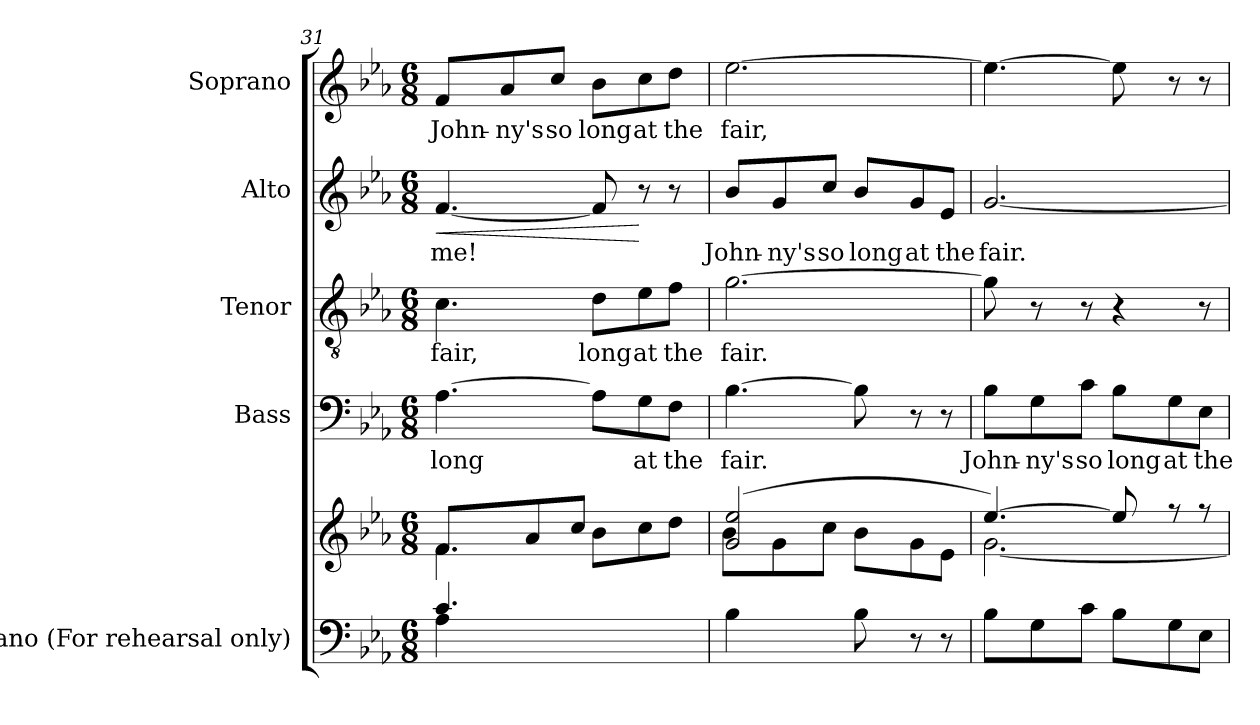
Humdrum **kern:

**kern	**kern	**kern	**text	**kern	**text	**kern	**text	**dynam	**kern	**text
*part5	*part5	*part4	*part4	*part3	*part3	*part2	*part2	*part2	*part1	*part1
*staff6	*staff5	*staff4	*staff4	*staff3	*staff3	*staff2	*staff2	*staff2	*staff1	*staff1
*I"Piano (For  rehearsal only)	*	*I"Bass	*	*I"Tenor	*	*I"Alto	*	*	*I"Soprano	*
*I'Pno.	*	*I'B.	*	*I'T.	*	*I'A.	*	*	*I'S.	*
*clefF4	*clefG2	*clefF4	*	*clefGv2	*	*clefG2	*	*	*clefG2	*
*	*	*	*	*ITrd7c12	*	*	*	*	*	*
*k[b-e-a-]	*k[b-e-a-]	*k[b-e-a-]	*	*k[b-e-a-]	*	*k[b-e-a-]	*	*	*k[b-e-a-]	*
*E-:	*E-:	*E-:	*	*E-:	*	*E-:	*	*	*E-:	*
*M6/8	*M6/8	*M6/8	*	*M6/8	*	*M6/8	*	*	*M6/8	*
=31	=31	=31	=31	=31	=31	=31	=31	=31	=31	=31
*^	*^	*	*	*	*	*	*	*	*	*
!	!	!	!	!	!LO:LY:b:color=#000000	!	!	!	!	!	!	!
!	!	!	!	!	!	!	!LO:LY:b:color=#000000	!	!	!	!	!
!	!	!	!	!	!	!	!	!	!LO:LY:b:color=#000000	!LO:HP:b	!	!
!	!	!	!	!	!	!	!	!	!	!	!	!LO:LY:b:color=#000000
4.ci/	4A-i\	(8.fi/L	4.fi\	[>4.A-i\	long	4.Ci\	fair,	[<4.fi/	me!	<	8fi/L	John-
!	!	!	!	!	!	!	!	!	!	!	!	!LO:LY:b:color=#000000
.	.	.	.	.	.	.	.	.	.	.	8a-i/	-ny's
.	.	8a-i/	.	.	.	.	.	.	.	.	.	.
!	!	!	!	!	!	!	!	!	!	!	!	!LO:LY:b:color=#000000
.	4.ryy	.	.	.	.	.	.	.	.	.	8cci/J	so
.	.	8cci/J	.	.	.	.	.	.	.	.	.	.
!	!	!	!	!	!	!	!LO:LY:b:color=#000000	!	!	!	!	!
!	!	!	!	!	!	!	!	!	!	!	!	!LO:LY:b:color=#000000
4.ryy	.	.	8b-i\L	8A-i\L]	.	8Di\L	long	8fi/]	.	.	8b-i\L	long
.	.	4ryy	.	.	.	.	.	.	.	.	.	.
!	!	!	!	!	!LO:LY:b:color=#000000	!	!	!	!	!	!	!
!	!	!	!	!	!	!	!LO:LY:b:color=#000000	!	!	!	!	!
!	!	!	!	!	!	!	!	!	!	!	!	!LO:LY:b:color=#000000
.	.	.	8cci\	8Gi\	at	8E-i\	at	8r	.	[	8cci\	at
!	!	!	!	!	!LO:LY:b:color=#000000	!	!	!	!	!	!	!
!	!	!	!	!	!	!	!LO:LY:b:color=#000000	!	!	!	!	!
!	!	!	!	!	!	!	!	!	!	!	!	!LO:LY:b:color=#000000
.	8ryy	.	8ddi\J	8Fi\J	the	8Fi\J	the	8r	.	.	8ddi\J	the
.	.	16ryy	.	.	.	.	.	.	.	.	.	.
*v	*v	*	*	*	*	*	*	*	*	*	*	*
=32	=32	=32	=32	=32	=32	=32	=32	=32	=32	=32	=32
!	!	!	!	!LO:LY:b:color=#000000	!	!	!	!	!	!	!
!	!	!	!	!	!	!LO:LY:b:color=#000000	!	!	!	!	!
!	!	!	!	!	!	!	!	!LO:LY:b:color=#000000	!	!	!
!	!	!	!	!	!	!	!	!	!	!	!LO:LY:b:color=#000000
4B-i\	(2gi/ 2ee-i	8b-i\L	[>4.B-i\	fair.	[>2.Gi\	fair.	8b-i/L	John-	.	[>2.ee-i\	fair,
!	!	!	!	!	!	!	!	!LO:LY:b:color=#000000	!	!	!
.	.	8gi\	.	.	.	.	8gi/	-ny's	.	.	.
!	!	!	!	!	!	!	!	!LO:LY:b:color=#000000	!	!	!
8ryy	.	8cci\J	.	.	.	.	8cci/J	so	.	.	.
!	!	!	!	!	!	!	!	!LO:LY:b:color=#000000	!	!	!
8B-i\	.	8b-i\L	8B-i\]	.	.	.	8b-i/L	long	.	.	.
!	!	!	!	!	!	!	!	!LO:LY:b:color=#000000	!	!	!
8r	4ryy	8gi\	8r	.	.	.	8gi/	at	.	.	.
!	!	!	!	!	!	!	!	!LO:LY:b:color=#000000	!	!	!
8r	.	8e-i\J	8r	.	.	.	8e-i/J	the	.	.	.
!!LO:LB:g=z
=33	=33	=33	=33	=33	=33	=33	=33	=33	=33	=33	=33
!	!	!	!	!LO:LY:b:color=#000000	!	!	!	!	!	!	!
!	!	!	!	!	!	!	!	!LO:LY:b:color=#000000	!	!	!
8B-i\L	[>4.ee-i/)	[<2.gi\	8B-i\L	John-	8Gi\]	.	[<2.gi/	fair.	.	4.ee-i\_>	.
!	!	!	!	!LO:LY:b:color=#000000	!	!	!	!	!	!	!
8Gi\	.	.	8Gi\	-ny's	8r	.	.	.	.	.	.
!	!	!	!	!LO:LY:b:color=#000000	!	!	!	!	!	!	!
8ci\J	.	.	8ci\J	so	8r	.	.	.	.	.	.
!	!	!	!	!LO:LY:b:color=#000000	!	!	!	!	!	!	!
8B-i\L	8ee-i/]	.	8B-i\L	long	4r	.	.	.	.	8ee-i\]	.
!	!	!	!	!LO:LY:b:color=#000000	!	!	!	!	!	!	!
8Gi\	8r	.	8Gi\	at	.	.	.	.	.	8r	.
!	!	!	!	!LO:LY:b:color=#000000	!	!	!	!	!	!	!
8E-i\J	8r	.	8E-i\J	the	8r	.	.	.	.	8r	.
*	*v	*v	*	*	*	*	*	*	*	*	*
=	=	=	=	=	=	=	=	=	=	=
*-	*-	*-	*-	*-	*-	*-	*-	*-	*-	*-
